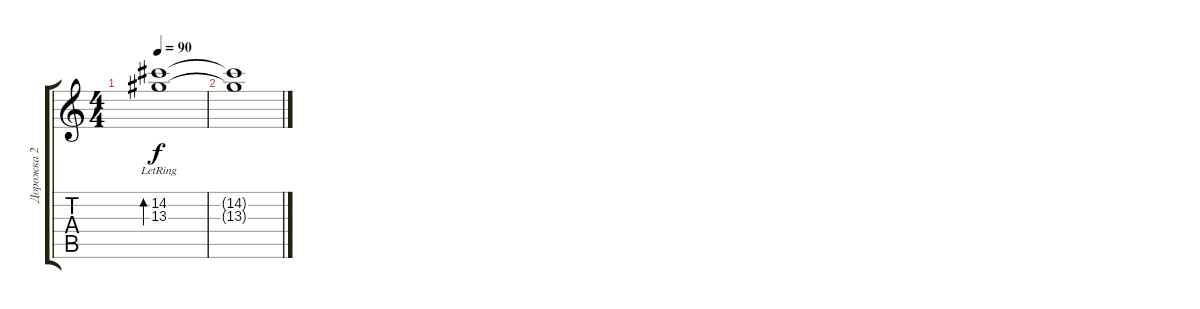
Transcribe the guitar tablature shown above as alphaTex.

\track ("Дорожка 2" "Дорожка 2") {instrument electricguitarclean}
\staff {score tabs}
\tuning (E4 B3 G3 D3 A2 E2) {hide}
\ts (4 4)
\tempo 90
\clef g2
\ks c
(14.2{lr} 13.3{lr}).1{bd 240 dy f volume 2} |
(14.2{t} 13.3{t}).1
